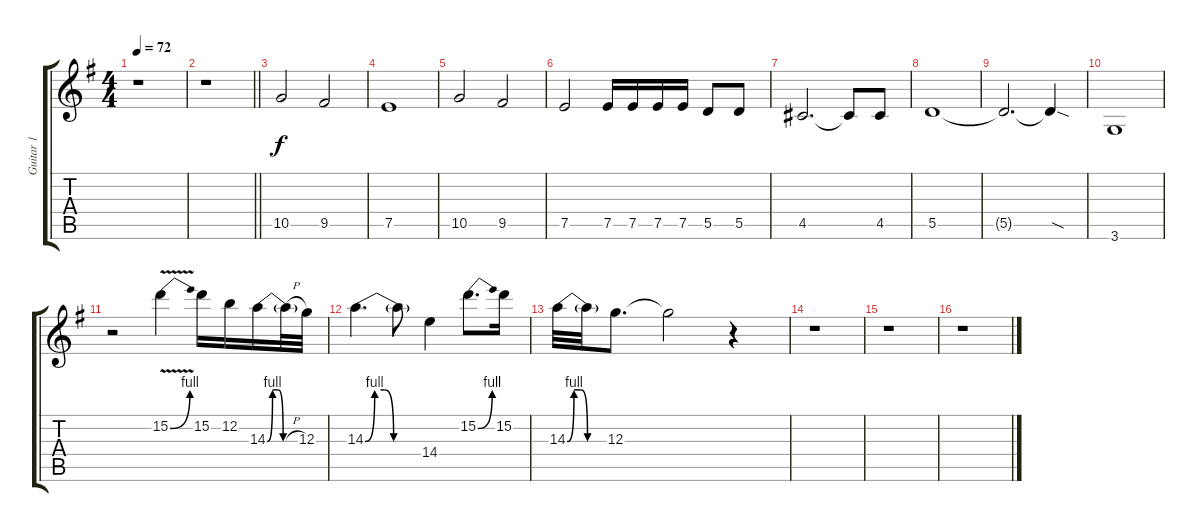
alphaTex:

\track ("Guitar 1" "Guitar 1") {instrument electricguitarjazz}
\staff {score tabs}
\tuning (E4 B3 G3 D3 A2 E2) {hide}
\ts (4 4)
\tempo 72
\clef g2
\ks eminor
r.1{dy f} |
\barLineRight lightlight
r.1 |
10.5.2 9.5.2 |
7.5.1 |
10.5.2 9.5.2 |
7.5.2 7.5.16 7.5.16 7.5.16 7.5.16 5.5.8 5.5.8 |
4.5.2{d} 4.5{t}.8 4.5.8 |
5.5.1 |
5.5{t}.2{d} 5.5{sod t}.4 |
3.6.1 |
r.2 15.2{be (bend 0 0 60 4) v}.4 15.2.16 12.2.16 14.3{be (custom 0 0 10 4 20 4 30 0 60 0)}.16 14.3{h t}.32 12.3.32 |
14.3{be (custom 0 0 10 4 20 4 30 0 60 0)}.4{d} 14.3{t}.8 14.4.4 15.2{be (bend 0 0 60 4)}.8{d} 15.2.16 |
14.3{be (custom 0 0 10 4 20 4 30 0 60 0)}.32 14.3{t}.32 12.3.8{d} 12.3{t}.2 r.4 |
r.1 |
r.1 |
r.1
